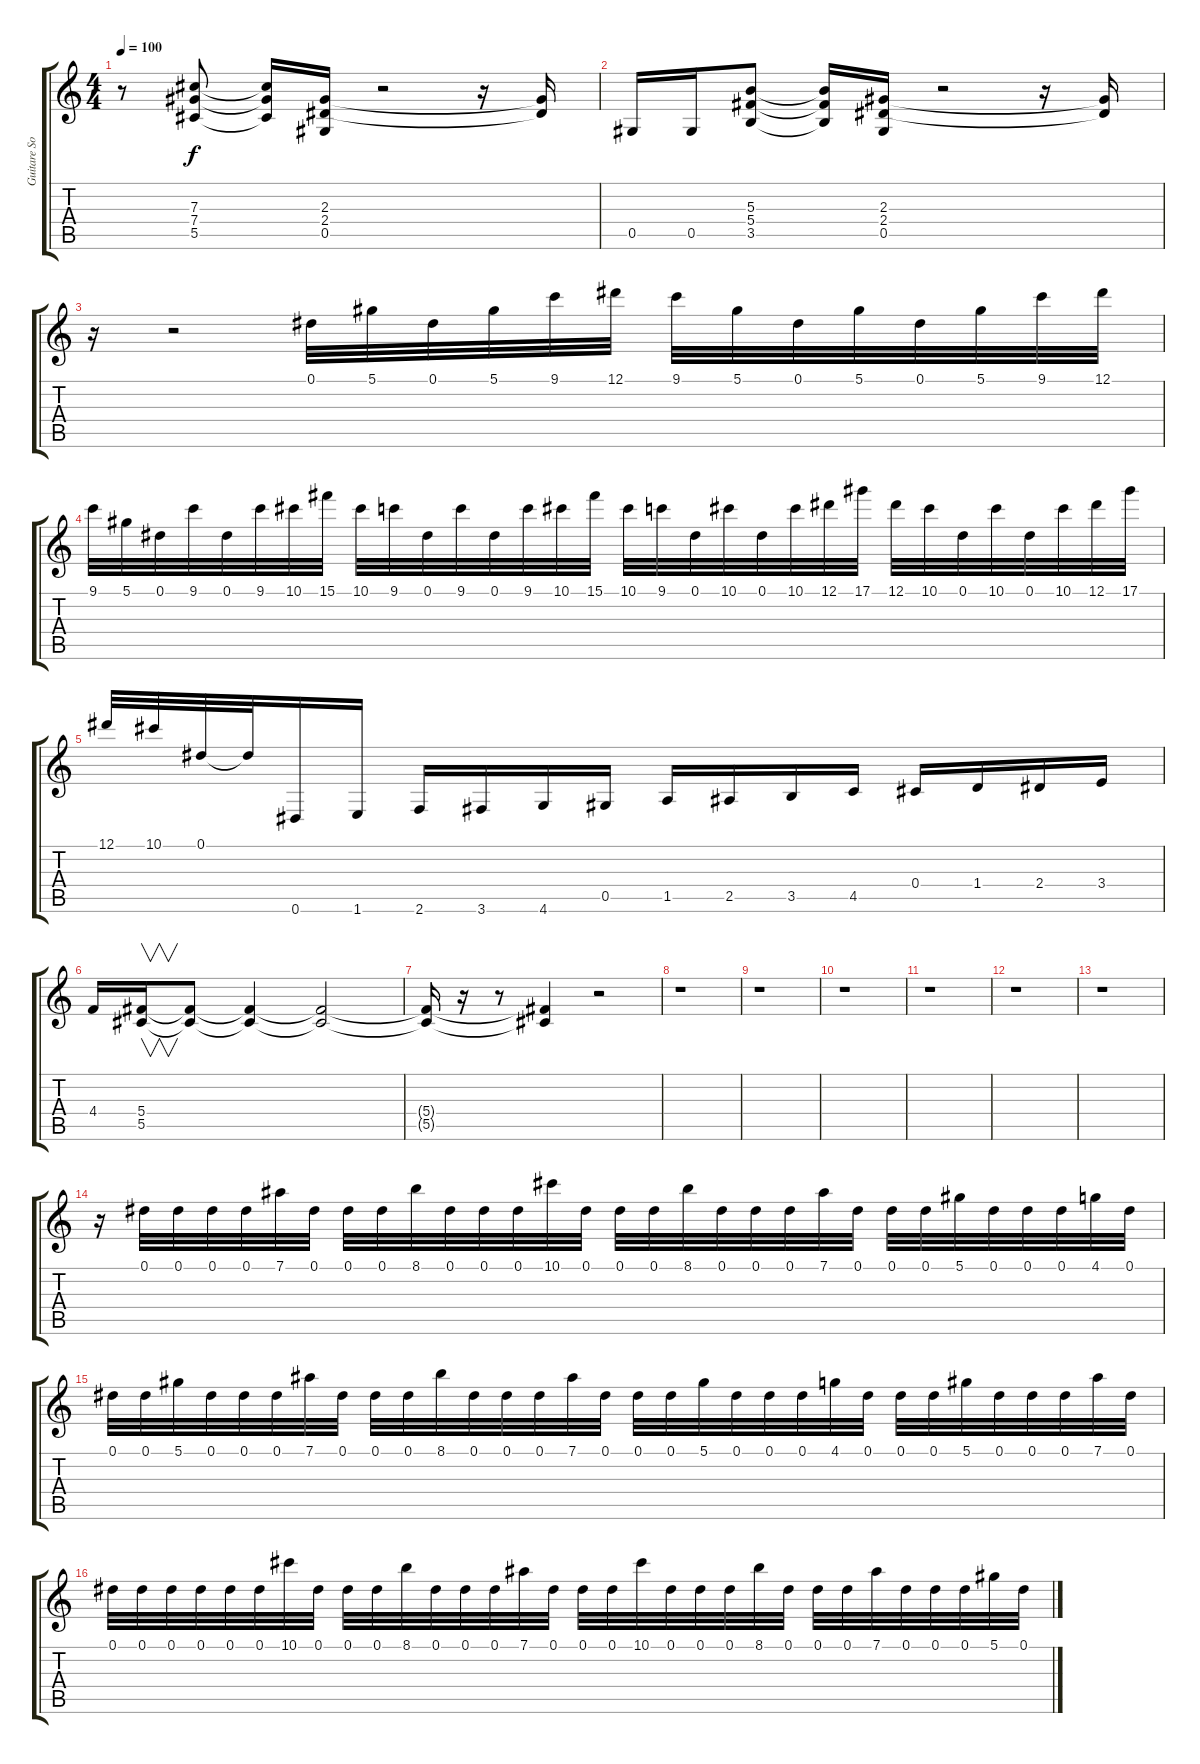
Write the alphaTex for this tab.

\track ("Guitare Solo" "Guitare So") {instrument overdrivenguitar}
\staff {score tabs}
\tuning (Eb4 Bb3 Gb3 Db3 Ab2 Eb2) {hide}
\ts (4 4)
\tempo 100
\clef g2
\ks c
r.8{dy f} (7.3 7.4 5.5).8 (7.3{t} 7.4{t} 5.5{t}).16 (2.3 2.4 0.5).16 r.2 r.16 (2.3{t} 2.4{t}).16 |
0.5.16 0.5.16 (5.3 5.4 3.5).8 (5.3{t} 5.4{t} 3.5{t}).16 (2.3 2.4 0.5).16 r.2 r.16 (2.3{t} 2.4{t}).16 |
r.16 r.2 0.1.32 5.1.32 0.1.32 5.1.32 9.1.32 12.1.32 9.1.32 5.1.32 0.1.32 5.1.32 0.1.32 5.1.32 9.1.32 12.1.32 |
9.1.32 5.1.32 0.1.32 9.1.32 0.1.32 9.1.32 10.1.32 15.1.32 10.1.32 9.1.32 0.1.32 9.1.32 0.1.32 9.1.32 10.1.32 15.1.32 10.1.32 9.1.32 0.1.32 10.1.32 0.1.32 10.1.32 12.1.32 17.1.32 12.1.32 10.1.32 0.1.32 10.1.32 0.1.32 10.1.32 12.1.32 17.1.32 |
12.1.32 10.1.32 0.1.32 0.1{t}.32 0.6.16 1.6.16 2.6.16 3.6.16 4.6.16 0.5.16 1.5.16 2.5.16 3.5.16 4.5.16 0.4.16 1.4.16 2.4.16 3.4.16 |
4.4.16 (5.4 5.5).16{v} (5.4{t} 5.5{t}).8 (5.4{t} 5.5{t}).4 (5.4{t} 5.5{t}).2 |
(5.4{t} 5.5{t}).16 r.16 r.8 (5.4{t} 5.5{t}).4 r.2 |
r.1 |
r.1 |
r.1 |
r.1 |
r.1 |
r.1 |
r.16 0.1.32 0.1.32 0.1.32 0.1.32 7.1.32 0.1.32 0.1.32 0.1.32 8.1.32 0.1.32 0.1.32 0.1.32 10.1.32 0.1.32 0.1.32 0.1.32 8.1.32 0.1.32 0.1.32 0.1.32 7.1.32 0.1.32 0.1.32 0.1.32 5.1.32 0.1.32 0.1.32 0.1.32 4.1.32 0.1.32 |
0.1.32 0.1.32 5.1.32 0.1.32 0.1.32 0.1.32 7.1.32 0.1.32 0.1.32 0.1.32 8.1.32 0.1.32 0.1.32 0.1.32 7.1.32 0.1.32 0.1.32 0.1.32 5.1.32 0.1.32 0.1.32 0.1.32 4.1.32 0.1.32 0.1.32 0.1.32 5.1.32 0.1.32 0.1.32 0.1.32 7.1.32 0.1.32 |
0.1.32 0.1.32 0.1.32 0.1.32 0.1.32 0.1.32 10.1.32 0.1.32 0.1.32 0.1.32 8.1.32 0.1.32 0.1.32 0.1.32 7.1.32 0.1.32 0.1.32 0.1.32 10.1.32 0.1.32 0.1.32 0.1.32 8.1.32 0.1.32 0.1.32 0.1.32 7.1.32 0.1.32 0.1.32 0.1.32 5.1.32 0.1.32
